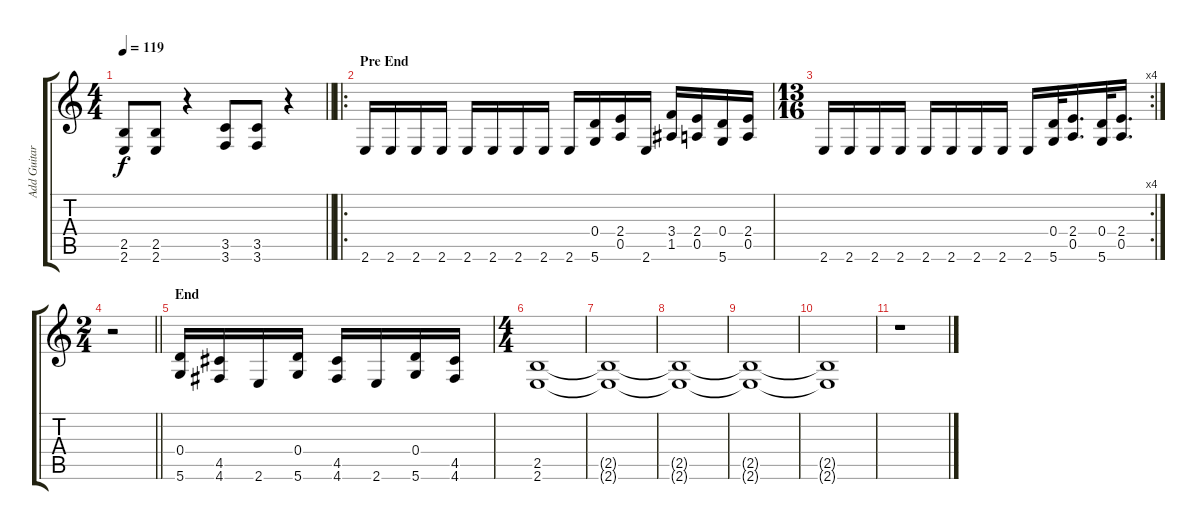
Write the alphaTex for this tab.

\track ("Add Guitar" "Add Guitar") {instrument distortionguitar}
\staff {score tabs}
\tuning (E4 B3 G3 D3 A2 D2) {hide}
\ts (4 4)
\tempo 119
\clef g2
\barLineRight lightlight
\ks c
(2.5 2.6).8{dy f} (2.5 2.6).8 r.4 (3.5 3.6).8 (3.5 3.6).8 r.4 |
\ro
\section ("" "Pre End")
2.6.16 2.6.16 2.6.16 2.6.16 2.6.16 2.6.16 2.6.16 2.6.16 2.6.16 (0.4 5.6).16 (2.4 0.5).16 2.6.16 (3.4 1.5).16 (2.4 0.5).16 (0.4 5.6).16 (2.4 0.5).16 |
\rc 4
\ts (13 16)
2.6.16 2.6.16 2.6.16 2.6.16 2.6.16 2.6.16 2.6.16 2.6.16 2.6.16 (0.4 5.6).32 (2.4 0.5).16{d} (0.4 5.6).32 (2.4 0.5).16{d} |
\ts (2 4)
\barLineRight lightlight
r.2 |
\section ("" "End")
(0.4 5.6).16 (4.5 4.6).16 2.6.16 (0.4 5.6).16 (4.5 4.6).16 2.6.16 (0.4 5.6).16 (4.5 4.6).16 |
\ts (4 4)
(2.5 2.6).1 |
(2.5{t} 2.6{t}).1 |
(2.5{t} 2.6{t}).1 |
(2.5{t} 2.6{t}).1 |
(2.5{t} 2.6{t}).1 |
r.1
